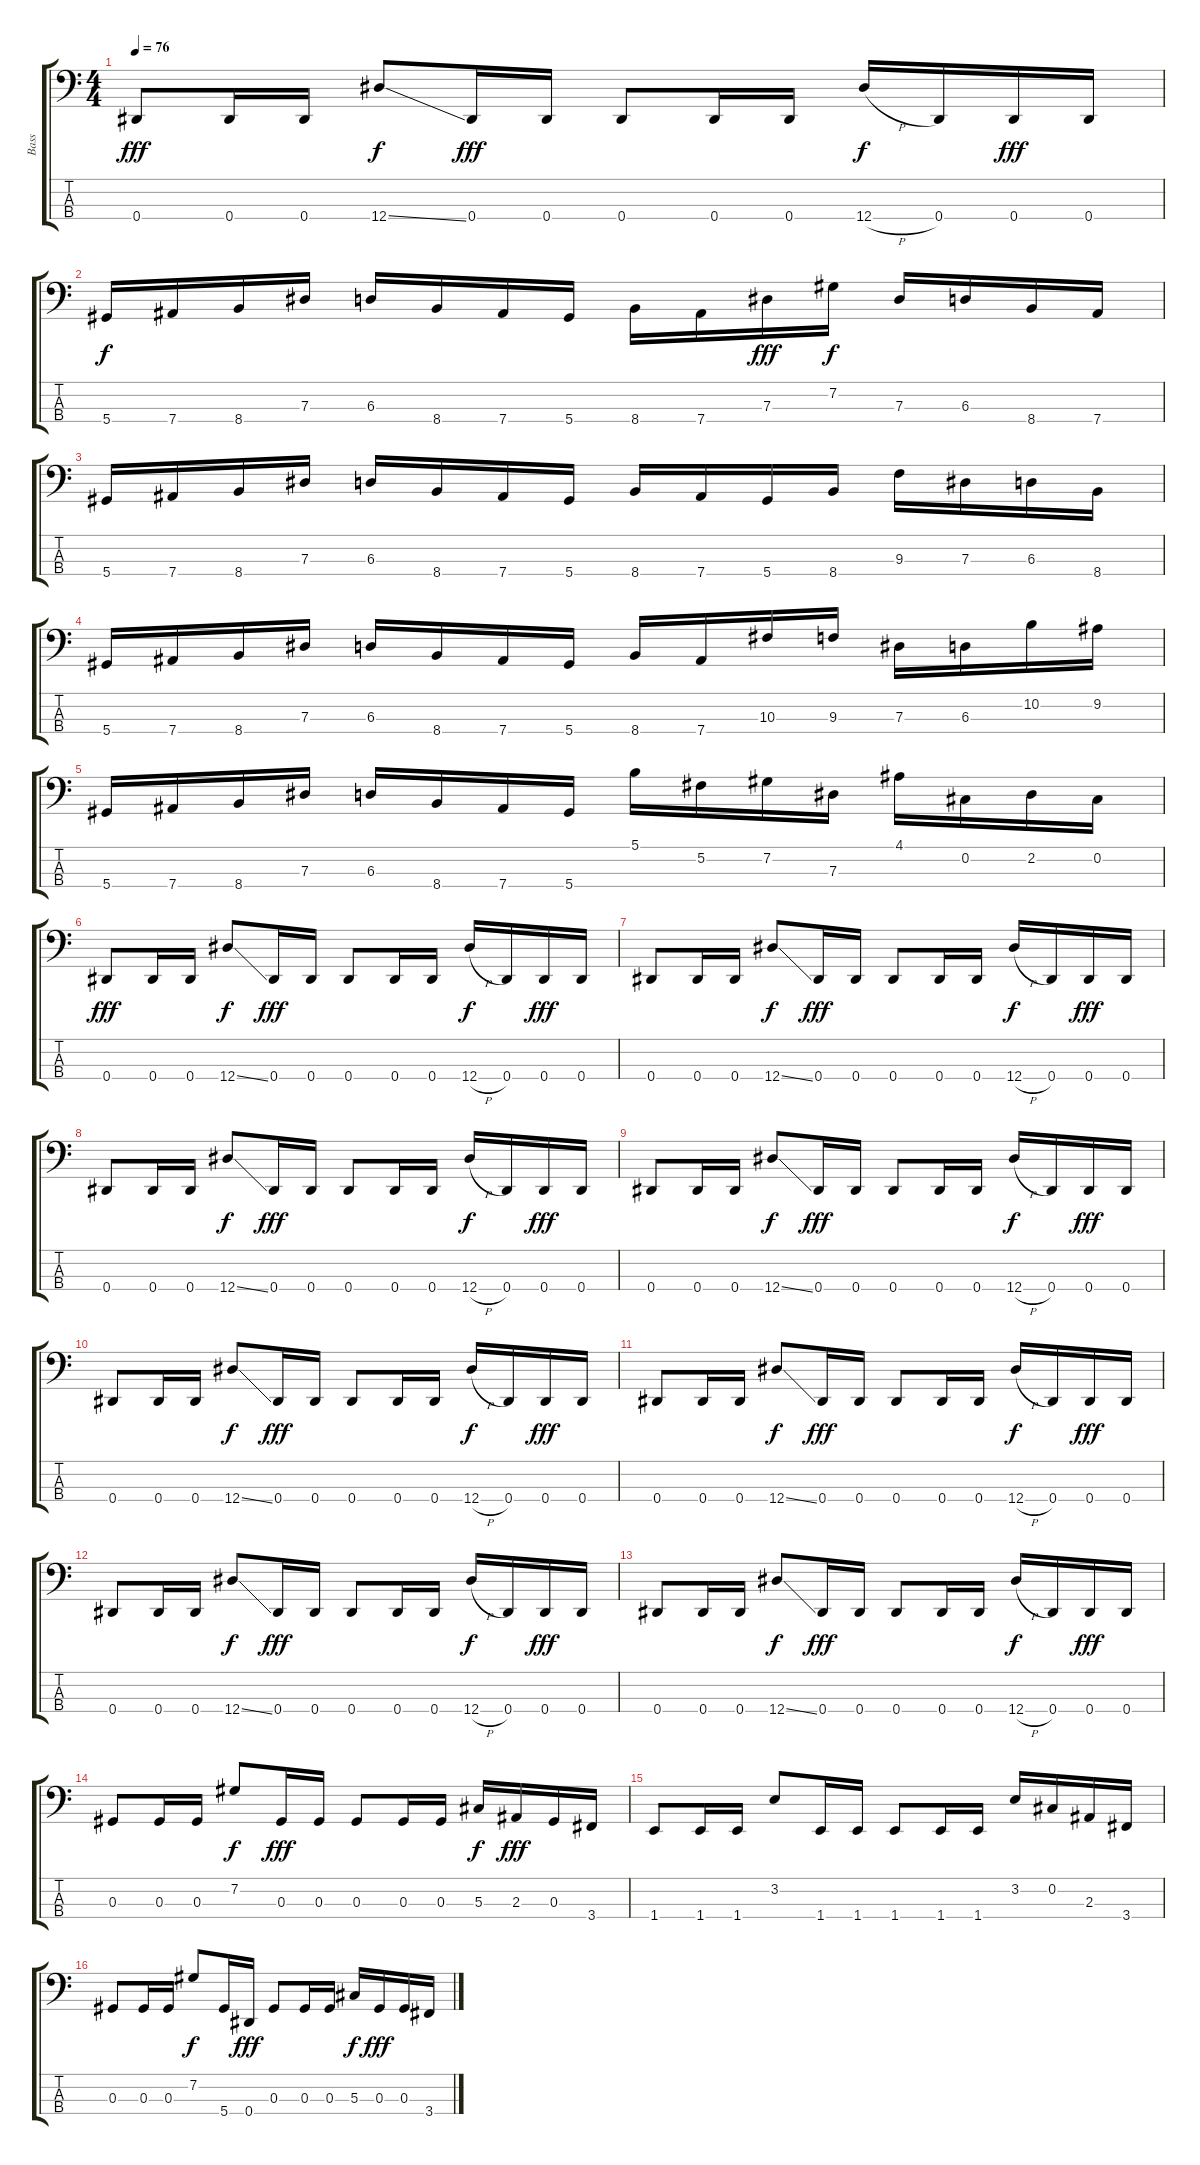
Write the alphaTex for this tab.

\track ("Bass" "Bass") {instrument electricbasspick}
\staff {score tabs}
\tuning (Gb2 Db2 Ab1 Eb1) {hide}
\ts (4 4)
\tempo 76
\clef f4
\ks c
0.4.8{dy fff} 0.4.16 0.4.16 12.4{ss}.8{dy f} 0.4.16{dy fff} 0.4.16 0.4.8 0.4.16 0.4.16 12.4{h}.16{dy f} 0.4.16 0.4.16{dy fff} 0.4.16 |
5.4.16{dy f} 7.4.16 8.4.16 7.3.16 6.3.16 8.4.16 7.4.16 5.4.16 8.4.16 7.4.16 7.3.16{dy fff} 7.2.16{dy f} 7.3.16 6.3.16 8.4.16 7.4.16 |
5.4.16 7.4.16 8.4.16 7.3.16 6.3.16 8.4.16 7.4.16 5.4.16 8.4.16 7.4.16 5.4.16 8.4.16 9.3.16 7.3.16 6.3.16 8.4.16 |
5.4.16 7.4.16 8.4.16 7.3.16 6.3.16 8.4.16 7.4.16 5.4.16 8.4.16 7.4.16 10.3.16 9.3.16 7.3.16 6.3.16 10.2.16 9.2.16 |
5.4.16 7.4.16 8.4.16 7.3.16 6.3.16 8.4.16 7.4.16 5.4.16 5.1.16 5.2.16 7.2.16 7.3.16 4.1.16 0.2.16 2.2.16 0.2.16 |
0.4.8{dy fff} 0.4.16 0.4.16 12.4{ss}.8{dy f} 0.4.16{dy fff} 0.4.16 0.4.8 0.4.16 0.4.16 12.4{h}.16{dy f} 0.4.16 0.4.16{dy fff} 0.4.16 |
0.4.8 0.4.16 0.4.16 12.4{ss}.8{dy f} 0.4.16{dy fff} 0.4.16 0.4.8 0.4.16 0.4.16 12.4{h}.16{dy f} 0.4.16 0.4.16{dy fff} 0.4.16 |
0.4.8 0.4.16 0.4.16 12.4{ss}.8{dy f} 0.4.16{dy fff} 0.4.16 0.4.8 0.4.16 0.4.16 12.4{h}.16{dy f} 0.4.16 0.4.16{dy fff} 0.4.16 |
0.4.8 0.4.16 0.4.16 12.4{ss}.8{dy f} 0.4.16{dy fff} 0.4.16 0.4.8 0.4.16 0.4.16 12.4{h}.16{dy f} 0.4.16 0.4.16{dy fff} 0.4.16 |
0.4.8 0.4.16 0.4.16 12.4{ss}.8{dy f} 0.4.16{dy fff} 0.4.16 0.4.8 0.4.16 0.4.16 12.4{h}.16{dy f} 0.4.16 0.4.16{dy fff} 0.4.16 |
0.4.8 0.4.16 0.4.16 12.4{ss}.8{dy f} 0.4.16{dy fff} 0.4.16 0.4.8 0.4.16 0.4.16 12.4{h}.16{dy f} 0.4.16 0.4.16{dy fff} 0.4.16 |
0.4.8 0.4.16 0.4.16 12.4{ss}.8{dy f} 0.4.16{dy fff} 0.4.16 0.4.8 0.4.16 0.4.16 12.4{h}.16{dy f} 0.4.16 0.4.16{dy fff} 0.4.16 |
0.4.8 0.4.16 0.4.16 12.4{ss}.8{dy f} 0.4.16{dy fff} 0.4.16 0.4.8 0.4.16 0.4.16 12.4{h}.16{dy f} 0.4.16 0.4.16{dy fff} 0.4.16 |
0.3.8 0.3.16 0.3.16 7.2.8{dy f} 0.3.16{dy fff} 0.3.16 0.3.8 0.3.16 0.3.16 5.3.16{dy f} 2.3.16{dy fff} 0.3.16 3.4.16 |
1.4.8 1.4.16 1.4.16 3.2.8 1.4.16 1.4.16 1.4.8 1.4.16 1.4.16 3.2.16 0.2.16 2.3.16 3.4.16 |
0.3.8 0.3.16 0.3.16 7.2.8{dy f} 5.4.16 0.4.16{dy fff} 0.3.8 0.3.16 0.3.16 5.3.16{dy f} 0.3.16{dy fff} 0.3.16 3.4.16
